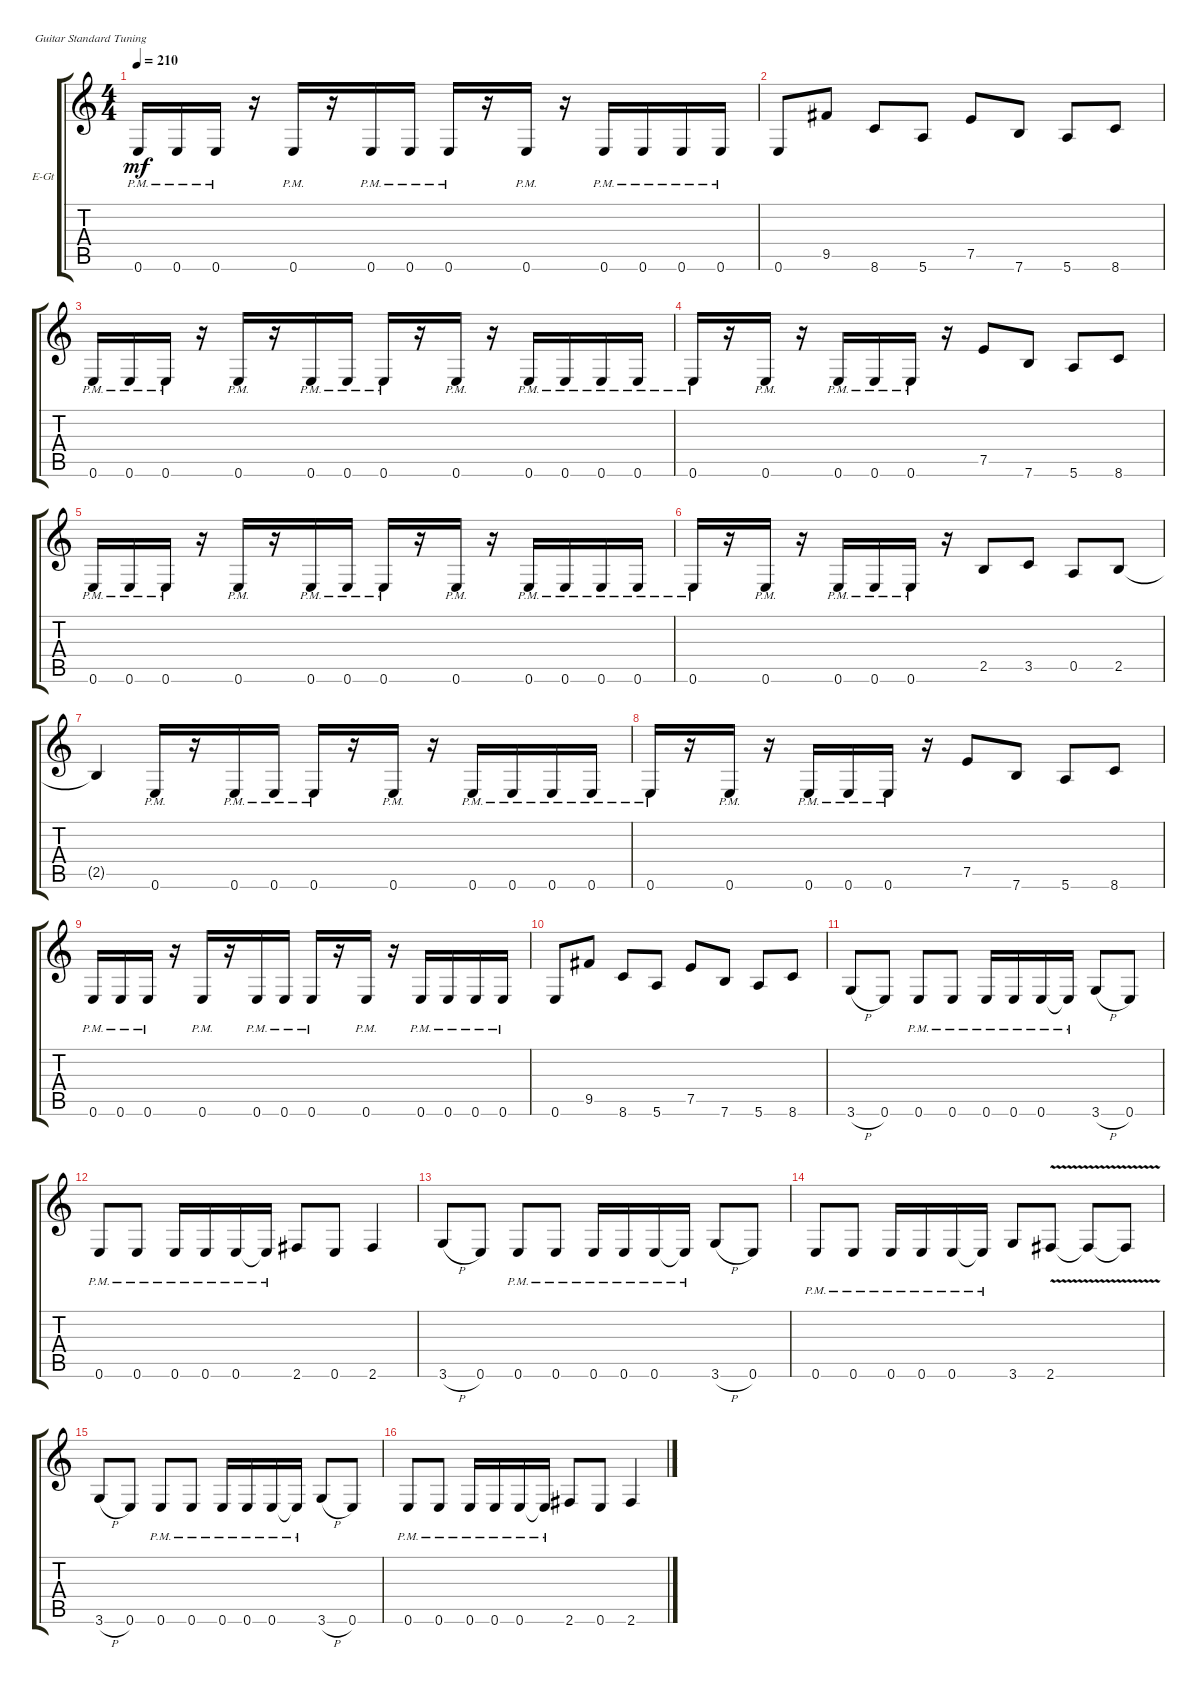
\bracketExtendMode groupsimilarinstruments
\firstSystemTrackNameOrientation horizontal
\otherSystemsTrackNameOrientation horizontal
\track ("left" "E-Gt") {instrument distortionguitar}
\staff {score tabs}
\tuning (E4 B3 G3 D3 A2 E2)
\ts (4 4)
\tempo 210
\clef g2
\ks c
0.6{pm}.16{dy mf} 0.6{pm}.16 0.6{pm}.16 r.16 0.6{pm}.16 r.16 0.6{pm}.16 0.6{pm}.16 0.6{pm}.16 r.16 0.6{pm}.16 r.16 0.6{pm}.16 0.6{pm}.16 0.6{pm}.16 0.6{pm}.16 |
0.6.8 9.5.8 8.6.8 5.6.8 7.5.8 7.6.8 5.6.8 8.6.8 |
0.6{pm}.16 0.6{pm}.16 0.6{pm}.16 r.16 0.6{pm}.16 r.16 0.6{pm}.16 0.6{pm}.16 0.6{pm}.16 r.16 0.6{pm}.16 r.16 0.6{pm}.16 0.6{pm}.16 0.6{pm}.16 0.6{pm}.16 |
0.6{pm}.16 r.16 0.6{pm}.16 r.16 0.6{pm}.16 0.6{pm}.16 0.6{pm}.16 r.16 7.5.8 7.6.8 5.6.8 8.6.8 |
0.6{pm}.16 0.6{pm}.16 0.6{pm}.16 r.16 0.6{pm}.16 r.16 0.6{pm}.16 0.6{pm}.16 0.6{pm}.16 r.16 0.6{pm}.16 r.16 0.6{pm}.16 0.6{pm}.16 0.6{pm}.16 0.6{pm}.16 |
0.6{pm}.16 r.16 0.6{pm}.16 r.16 0.6{pm}.16 0.6{pm}.16 0.6{pm}.16 r.16 2.5.8 3.5.8 0.5.8 2.5.8 |
2.5{t}.4 0.6{pm}.16 r.16 0.6{pm}.16 0.6{pm}.16 0.6{pm}.16 r.16 0.6{pm}.16 r.16 0.6{pm}.16 0.6{pm}.16 0.6{pm}.16 0.6{pm}.16 |
0.6{pm}.16 r.16 0.6{pm}.16 r.16 0.6{pm}.16 0.6{pm}.16 0.6{pm}.16 r.16 7.5.8 7.6.8 5.6.8 8.6.8 |
0.6{pm}.16 0.6{pm}.16 0.6{pm}.16 r.16 0.6{pm}.16 r.16 0.6{pm}.16 0.6{pm}.16 0.6{pm}.16 r.16 0.6{pm}.16 r.16 0.6{pm}.16 0.6{pm}.16 0.6{pm}.16 0.6{pm}.16 |
0.6.8 9.5.8 8.6.8 5.6.8 7.5.8 7.6.8 5.6.8 8.6.8 |
3.6{h}.8 0.6.8 0.6{pm}.8 0.6{pm}.8 0.6{pm}.16 0.6{pm}.16 0.6{pm}.16 0.6{pm t}.16 3.6{h}.8 0.6.8 |
0.6{pm}.8 0.6{pm}.8 0.6{pm}.16 0.6{pm}.16 0.6{pm}.16 0.6{pm t}.16 2.6.8 0.6.8 2.6.4 |
3.6{h}.8 0.6.8 0.6{pm}.8 0.6{pm}.8 0.6{pm}.16 0.6{pm}.16 0.6{pm}.16 0.6{pm t}.16 3.6{h}.8 0.6.8 |
0.6{pm}.8 0.6{pm}.8 0.6{pm}.16 0.6{pm}.16 0.6{pm}.16 0.6{pm t}.16 3.6.8 2.6{v}.8 2.6{v t}.8 2.6{v t}.8 |
3.6{h}.8 0.6.8 0.6{pm}.8 0.6{pm}.8 0.6{pm}.16 0.6{pm}.16 0.6{pm}.16 0.6{pm t}.16 3.6{h}.8 0.6.8 |
0.6{pm}.8 0.6{pm}.8 0.6{pm}.16 0.6{pm}.16 0.6{pm}.16 0.6{pm t}.16 2.6.8 0.6.8 2.6.4
